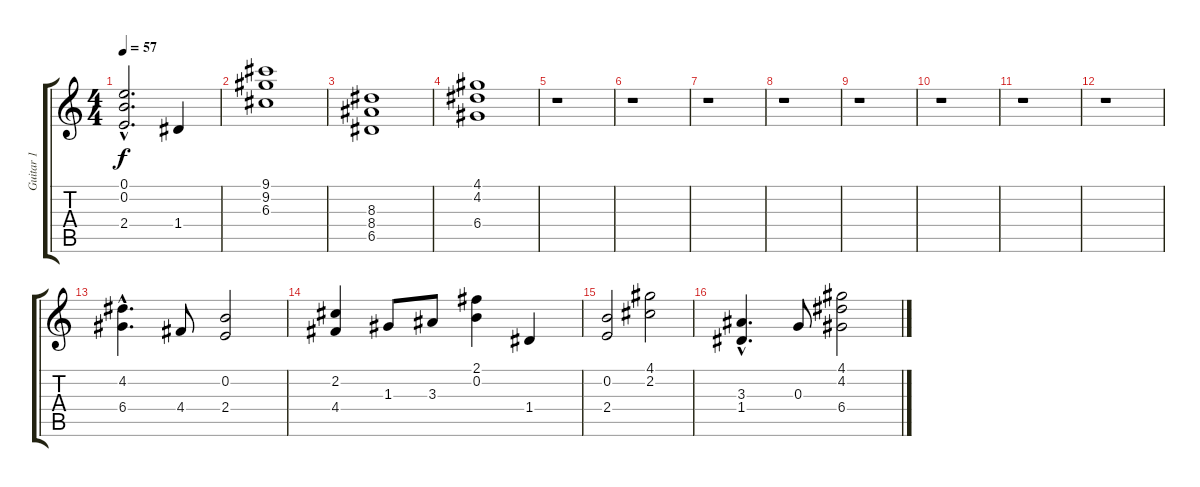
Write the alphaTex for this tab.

\track ("Guitar 1" "Guitar 1") {instrument distortionguitar}
\staff {score tabs}
\tuning (E4 B3 G3 D3 A2 E2) {hide}
\ts (4 4)
\tempo 57
\clef g2
\ks c
(0.1{hac} 0.2{hac} 2.4{hac}).2{d dy f} 1.4.4 |
(9.1 9.2 6.3).1 |
(8.3 8.4 6.5).1 |
(4.1 4.2 6.4).1 |
r.1 |
r.1 |
r.1 |
r.1 |
r.1 |
r.1 |
r.1 |
r.1 |
(4.2{hac} 6.4{hac}).4{d} 4.4.8 (0.2 2.4).2 |
(2.2 4.4).4 1.3.8 3.3.8 (2.1 0.2).4 1.4.4 |
(0.2 2.4).2 (4.1 2.2).2 |
(3.3{hac} 1.4{hac}).4{d} 0.3.8 (4.1 4.2 6.4).2
